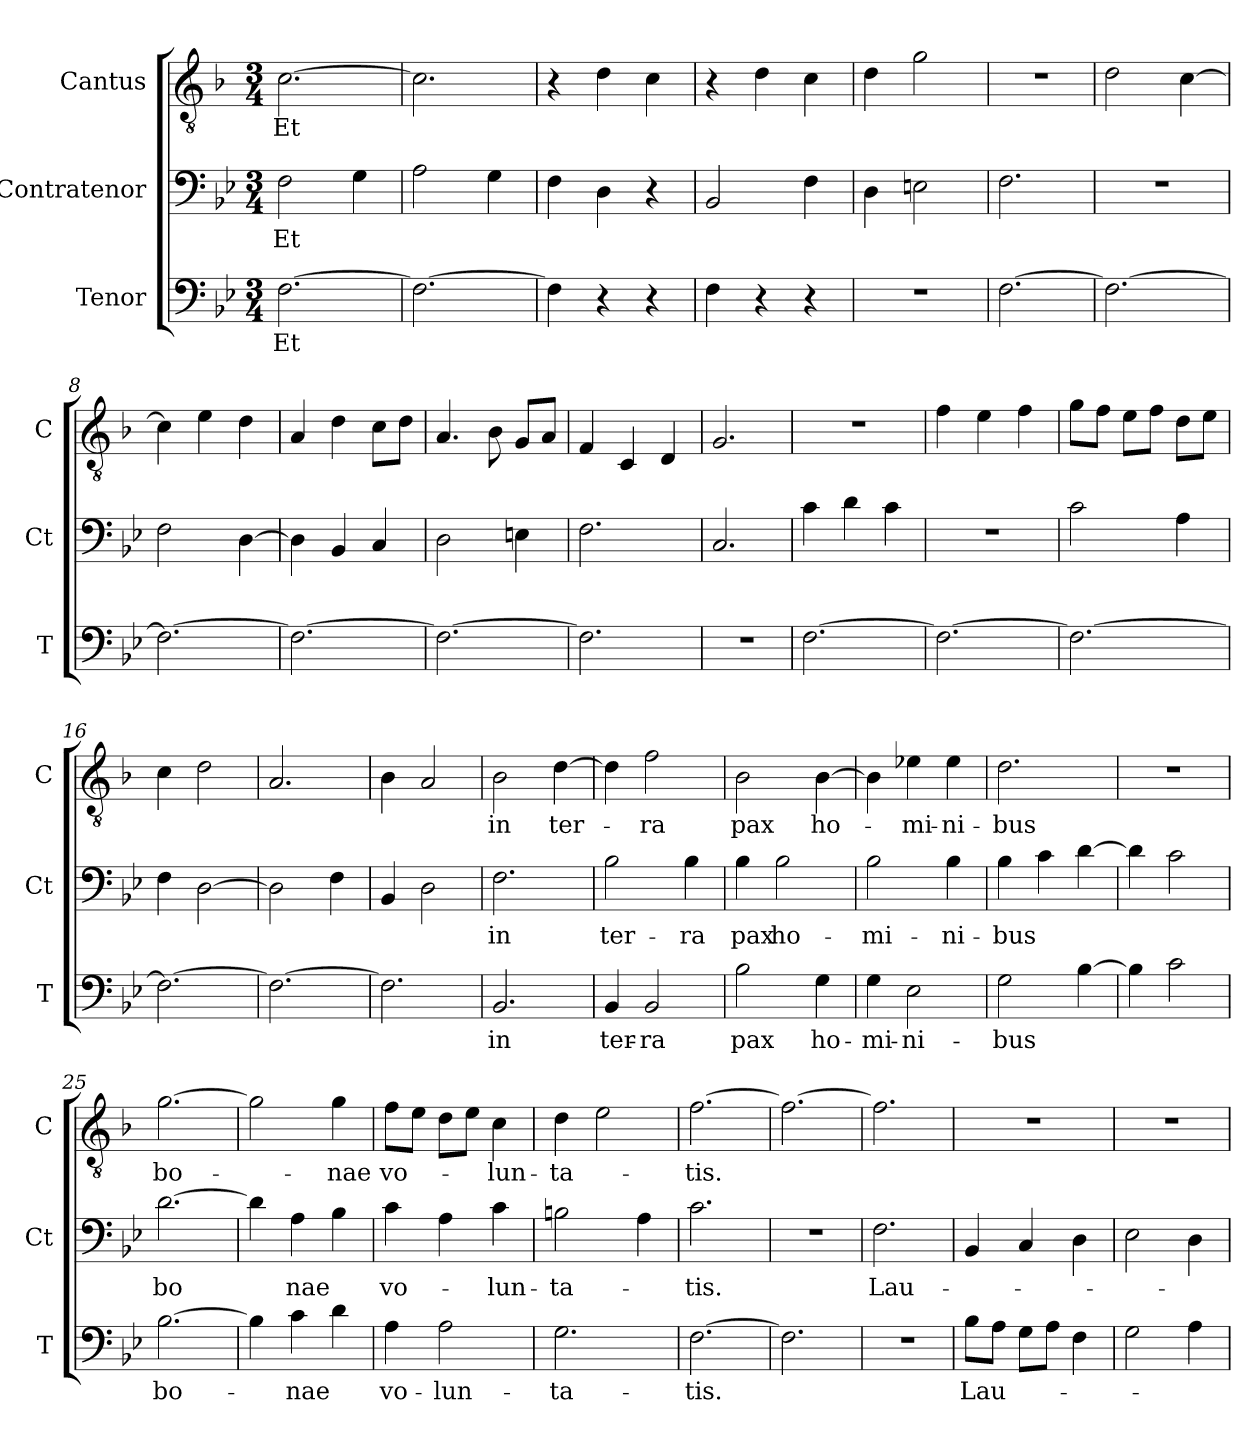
**kern	**text	**kern	**text	**kern	**text
*part3	*part3	*part2	*part2	*part1	*part1
*staff3	*staff3	*staff2	*staff2	*staff1	*staff1
*I"Tenor	*	*I"Contratenor	*	*I"Cantus	*
*I'T	*	*I'Ct	*	*I'C	*
*clefF4	*	*clefF4	*	*clefGv2	*
*k[b-e-]	*	*k[b-e-]	*	*k[b-]	*
*B-:	*	*B-:	*	*F:	*
*M3/4	*	*M3/4	*	*M3/4	*
=1	=1	=1	=1	=1	=1
[2.F\	Et	2F\	Et	[2.c\	Et
.	.	4G\	.	.	.
=2	=2	=2	=2	=2	=2
2.F\_	.	2A\	.	2.c\]	.
.	.	4G\	.	.	.
=3	=3	=3	=3	=3	=3
4F\]	.	4F\	.	4r	.
4r	.	4D\	.	4d\	.
4r	.	4r	.	4c\	.
=4	=4	=4	=4	=4	=4
4F\	.	2BB-/	.	4r	.
4r	.	.	.	4d\	.
4r	.	4F\	.	4c\	.
=5	=5	=5	=5	=5	=5
2.r	.	4D\	.	4d\	.
.	.	2En\	.	2g\	.
=6	=6	=6	=6	=6	=6
[2.F\	.	2.F\	.	2.r	.
=7	=7	=7	=7	=7	=7
2.F\_	.	2.r	.	2d\	.
.	.	.	.	[4c\	.
=8	=8	=8	=8	=8	=8
2.F\_	.	2F\	.	4c\]	.
.	.	.	.	4e\	.
.	.	[4D\	.	4d\	.
=9	=9	=9	=9	=9	=9
2.F\_	.	4D\]	.	4A/	.
.	.	4BB-/	.	4d\	.
.	.	4C/	.	8c\L	.
.	.	.	.	8d\J	.
=10	=10	=10	=10	=10	=10
2.F\_	.	2D\	.	4.A/	.
.	.	.	.	8B-\	.
.	.	4En\	.	8G/L	.
.	.	.	.	8A/J	.
=11	=11	=11	=11	=11	=11
2.F\]	.	2.F\	.	4F/	.
.	.	.	.	4C/	.
.	.	.	.	4D/	.
=12	=12	=12	=12	=12	=12
2.r	.	2.C/	.	2.G/	.
=13	=13	=13	=13	=13	=13
[2.F\	.	4c\	.	2.r	.
.	.	4d\	.	.	.
.	.	4c\	.	.	.
=14	=14	=14	=14	=14	=14
2.F\_	.	2.r	.	4f\	.
.	.	.	.	4e\	.
.	.	.	.	4f\	.
=15	=15	=15	=15	=15	=15
2.F\_	.	2c\	.	8g\L	.
.	.	.	.	8f\J	.
.	.	.	.	8e\L	.
.	.	.	.	8f\J	.
.	.	4A\	.	8d\L	.
.	.	.	.	8e\J	.
=16	=16	=16	=16	=16	=16
2.F\_	.	4F\	.	4c\	.
.	.	[2D\	.	2d\	.
!!LO:LB:g=z
=17	=17	=17	=17	=17	=17
2.F\_	.	2D\]	.	2.A/	.
.	.	4F\	.	.	.
=18	=18	=18	=18	=18	=18
2.F\]	.	4BB-/	.	4B-\	.
.	.	2D\	.	2A/	.
=19	=19	=19	=19	=19	=19
2.BB-/	in	2.F\	in	2B-\	in
.	.	.	.	[4d\	ter-
=20	=20	=20	=20	=20	=20
4BB-/	ter-	2B-\	ter-	4d\]	.
2BB-/	-ra	.	.	2f\	-ra
.	.	4B-\	-ra	.	.
=21	=21	=21	=21	=21	=21
2B-\	pax	4B-\	pax	2B-\	pax
.	.	2B-\	ho-	.	.
4G\	ho-	.	.	[4B-\	ho-
=22	=22	=22	=22	=22	=22
4G\	-mi-	2B-\	-mi-	4B-\]	.
2E-\	-ni-	.	.	4e-X\	-mi-
.	.	4B-\	-ni-	4e-\	-ni-
=23	=23	=23	=23	=23	=23
2G\	-bus	4B-\	-bus	2.d\	-bus
.	.	4c\	.	.	.
[4B-\	.	[4d\	.	.	.
=24	=24	=24	=24	=24	=24
4B-\]	.	4d\]	.	2.r	.
2c\	.	2c\	.	.	.
=25	=25	=25	=25	=25	=25
[2.B-\	bo-	[2.d\	bo	[2.g\	bo-
=26	=26	=26	=26	=26	=26
4B-\]	.	4d\]	.	2g\]	.
4c\	-nae	4A\	nae	.	.
4d\	.	4B-\	.	4g\	-nae
=27	=27	=27	=27	=27	=27
4A\	vo-	4c\	vo-	8f\L	vo-
.	.	.	.	8e\J	.
2A\	-lun-	4A\	.	8d\L	.
.	.	.	.	8e\J	.
.	.	4c\	-lun-	4c\	-lun-
=28	=28	=28	=28	=28	=28
2.G\	-ta-	2Bn\	-ta-	4d\	-ta-
.	.	.	.	2e\	.
.	.	4A\	.	.	.
=29	=29	=29	=29	=29	=29
[2.F\	-tis.	2.c\	-tis.	[2.f\	-tis.
=30	=30	=30	=30	=30	=30
2.F\]	.	2.r	.	2.f\_	.
=31	=31	=31	=31	=31	=31
2.r	.	2.F\	Lau-	2.f\]	.
=32	=32	=32	=32	=32	=32
8B-\L	Lau-	4BB-/	.	2.r	.
8A\J	.	.	.	.	.
8G\L	.	4C/	.	.	.
8A\J	.	.	.	.	.
4F\	.	4D\	.	.	.
!!LO:LB:g=z
=33	=33	=33	=33	=33	=33
2G\	.	2E-\	.	2.r	.
4A\	.	4D\	.	.	.
=	=	=	=	=	=
*-	*-	*-	*-	*-	*-
